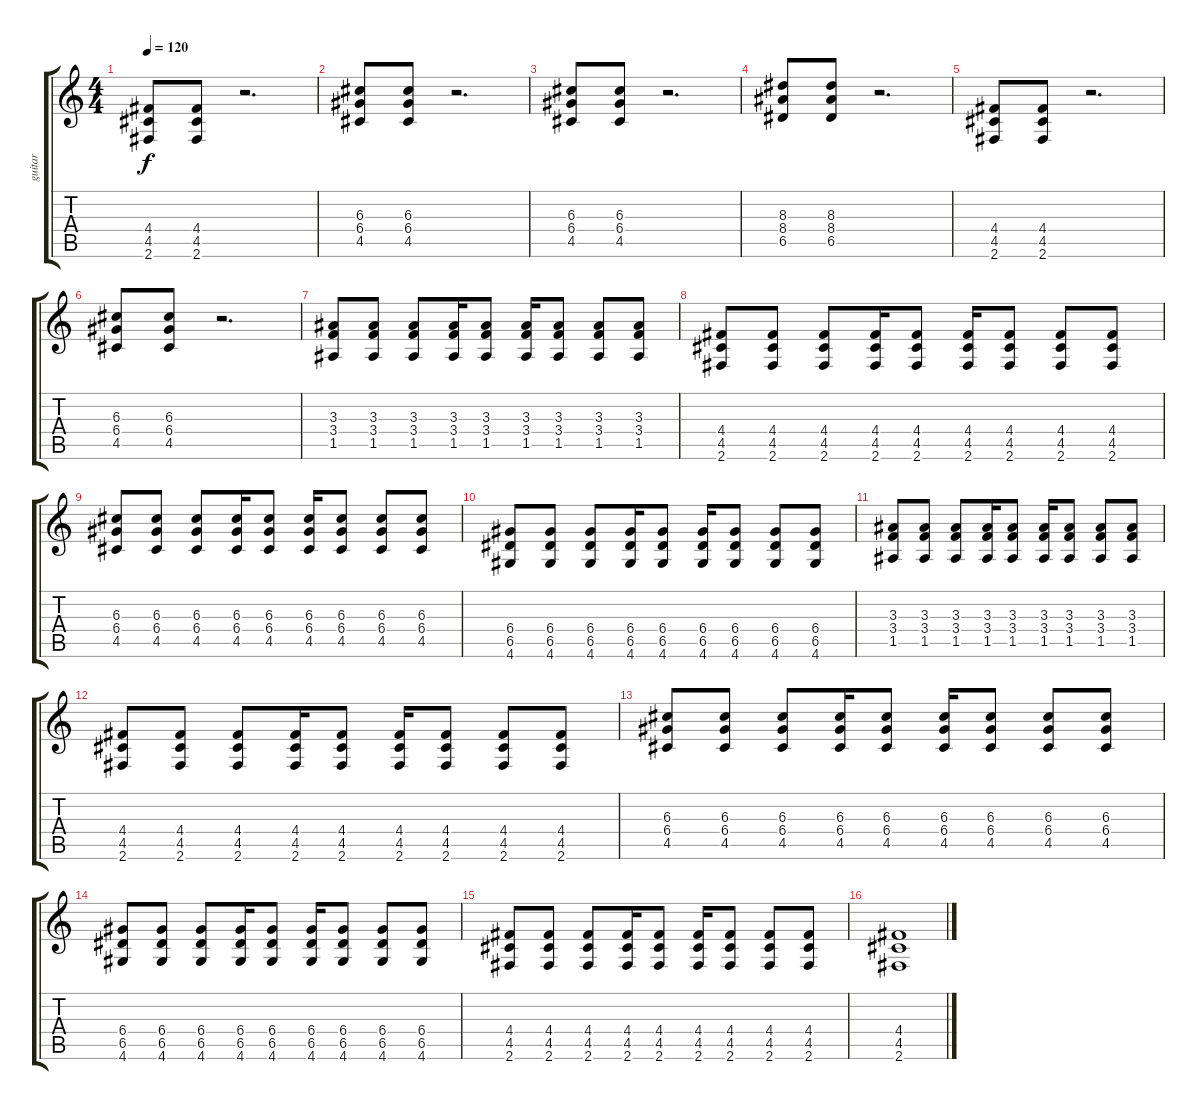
\track ("guitar" "guitar") {instrument distortionguitar}
\staff {score tabs}
\tuning (E4 B3 G3 D3 A2 E2) {hide}
\ts (4 4)
\tempo 120
\clef g2
\ks c
(4.4 4.5 2.6).8{dy f} (4.4 4.5 2.6).8 r.2{d} |
(6.3 6.4 4.5).8 (6.3 6.4 4.5).8 r.2{d} |
(6.3 6.4 4.5).8 (6.3 6.4 4.5).8 r.2{d} |
(8.3 8.4 6.5).8 (8.3 8.4 6.5).8 r.2{d} |
(4.4 4.5 2.6).8 (4.4 4.5 2.6).8 r.2{d} |
(6.3 6.4 4.5).8 (6.3 6.4 4.5).8 r.2{d} |
(3.3 3.4 1.5).8 (3.3 3.4 1.5).8 (3.3 3.4 1.5).8 (3.3 3.4 1.5).16 (3.3 3.4 1.5).8 (3.3 3.4 1.5).16 (3.3 3.4 1.5).8 (3.3 3.4 1.5).8 (3.3 3.4 1.5).8 |
(4.4 4.5 2.6).8 (4.4 4.5 2.6).8 (4.4 4.5 2.6).8 (4.4 4.5 2.6).16 (4.4 4.5 2.6).8 (4.4 4.5 2.6).16 (4.4 4.5 2.6).8 (4.4 4.5 2.6).8 (4.4 4.5 2.6).8 |
(6.3 6.4 4.5).8 (6.3 6.4 4.5).8 (6.3 6.4 4.5).8 (6.3 6.4 4.5).16 (6.3 6.4 4.5).8 (6.3 6.4 4.5).16 (6.3 6.4 4.5).8 (6.3 6.4 4.5).8 (6.3 6.4 4.5).8 |
(6.4 6.5 4.6).8 (6.4 6.5 4.6).8 (6.4 6.5 4.6).8 (6.4 6.5 4.6).16 (6.4 6.5 4.6).8 (6.4 6.5 4.6).16 (6.4 6.5 4.6).8 (6.4 6.5 4.6).8 (6.4 6.5 4.6).8 |
(3.3 3.4 1.5).8 (3.3 3.4 1.5).8 (3.3 3.4 1.5).8 (3.3 3.4 1.5).16 (3.3 3.4 1.5).8 (3.3 3.4 1.5).16 (3.3 3.4 1.5).8 (3.3 3.4 1.5).8 (3.3 3.4 1.5).8 |
(4.4 4.5 2.6).8 (4.4 4.5 2.6).8 (4.4 4.5 2.6).8 (4.4 4.5 2.6).16 (4.4 4.5 2.6).8 (4.4 4.5 2.6).16 (4.4 4.5 2.6).8 (4.4 4.5 2.6).8 (4.4 4.5 2.6).8 |
(6.3 6.4 4.5).8 (6.3 6.4 4.5).8 (6.3 6.4 4.5).8 (6.3 6.4 4.5).16 (6.3 6.4 4.5).8 (6.3 6.4 4.5).16 (6.3 6.4 4.5).8 (6.3 6.4 4.5).8 (6.3 6.4 4.5).8 |
(6.4 6.5 4.6).8 (6.4 6.5 4.6).8 (6.4 6.5 4.6).8 (6.4 6.5 4.6).16 (6.4 6.5 4.6).8 (6.4 6.5 4.6).16 (6.4 6.5 4.6).8 (6.4 6.5 4.6).8 (6.4 6.5 4.6).8 |
(4.4 4.5 2.6).8 (4.4 4.5 2.6).8 (4.4 4.5 2.6).8 (4.4 4.5 2.6).16 (4.4 4.5 2.6).8 (4.4 4.5 2.6).16 (4.4 4.5 2.6).8 (4.4 4.5 2.6).8 (4.4 4.5 2.6).8 |
(4.4 4.5 2.6).1
